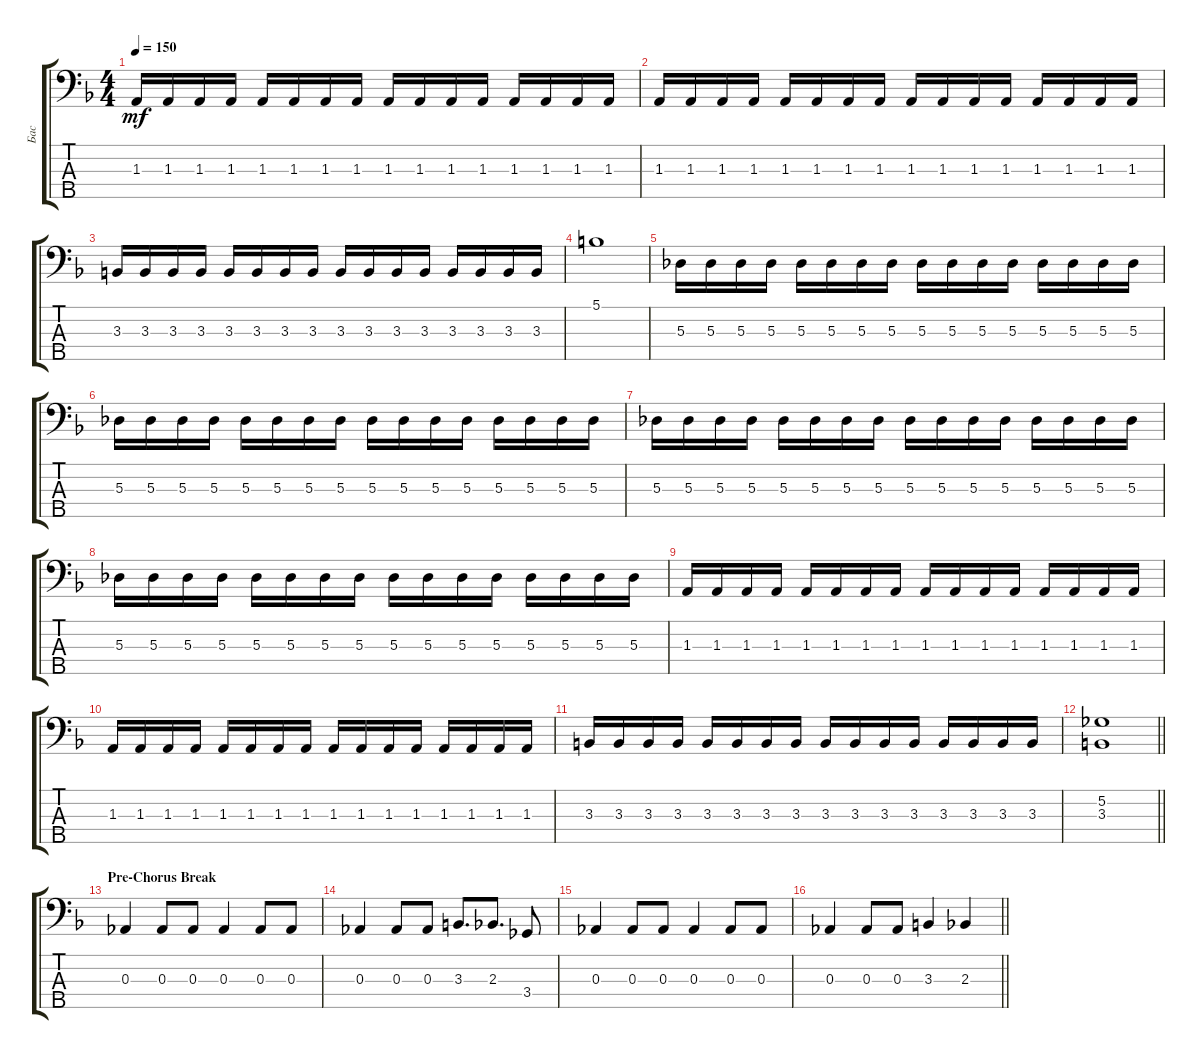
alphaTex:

\track ("Бас" "Бас") {instrument electricbassfinger}
\staff {score tabs}
\tuning (Gb2 Db2 Ab1 Eb1 Bb0) {hide}
\ts (4 4)
\tempo 150
\clef f4
\ks dminor
1.3.16{dy mf} 1.3.16 1.3.16 1.3.16 1.3.16 1.3.16 1.3.16 1.3.16 1.3.16 1.3.16 1.3.16 1.3.16 1.3.16 1.3.16 1.3.16 1.3.16 |
1.3.16 1.3.16 1.3.16 1.3.16 1.3.16 1.3.16 1.3.16 1.3.16 1.3.16 1.3.16 1.3.16 1.3.16 1.3.16 1.3.16 1.3.16 1.3.16 |
3.3.16 3.3.16 3.3.16 3.3.16 3.3.16 3.3.16 3.3.16 3.3.16 3.3.16 3.3.16 3.3.16 3.3.16 3.3.16 3.3.16 3.3.16 3.3.16 |
5.1.1 |
5.3.16 5.3.16 5.3.16 5.3.16 5.3.16 5.3.16 5.3.16 5.3.16 5.3.16 5.3.16 5.3.16 5.3.16 5.3.16 5.3.16 5.3.16 5.3.16 |
5.3.16 5.3.16 5.3.16 5.3.16 5.3.16 5.3.16 5.3.16 5.3.16 5.3.16 5.3.16 5.3.16 5.3.16 5.3.16 5.3.16 5.3.16 5.3.16 |
5.3.16 5.3.16 5.3.16 5.3.16 5.3.16 5.3.16 5.3.16 5.3.16 5.3.16 5.3.16 5.3.16 5.3.16 5.3.16 5.3.16 5.3.16 5.3.16 |
5.3.16 5.3.16 5.3.16 5.3.16 5.3.16 5.3.16 5.3.16 5.3.16 5.3.16 5.3.16 5.3.16 5.3.16 5.3.16 5.3.16 5.3.16 5.3.16 |
1.3.16 1.3.16 1.3.16 1.3.16 1.3.16 1.3.16 1.3.16 1.3.16 1.3.16 1.3.16 1.3.16 1.3.16 1.3.16 1.3.16 1.3.16 1.3.16 |
1.3.16 1.3.16 1.3.16 1.3.16 1.3.16 1.3.16 1.3.16 1.3.16 1.3.16 1.3.16 1.3.16 1.3.16 1.3.16 1.3.16 1.3.16 1.3.16 |
3.3.16 3.3.16 3.3.16 3.3.16 3.3.16 3.3.16 3.3.16 3.3.16 3.3.16 3.3.16 3.3.16 3.3.16 3.3.16 3.3.16 3.3.16 3.3.16 |
\barLineRight lightlight
(5.2 3.3).1 |
\section ("" "Pre-Chorus Break")
0.3.4 0.3.8 0.3.8 0.3.4 0.3.8 0.3.8 |
0.3.4 0.3.8 0.3.8 3.3.8{d} 2.3.8{d} 3.4.8 |
0.3.4 0.3.8 0.3.8 0.3.4 0.3.8 0.3.8 |
\barLineRight lightlight
0.3.4 0.3.8 0.3.8 3.3.4 2.3.4
